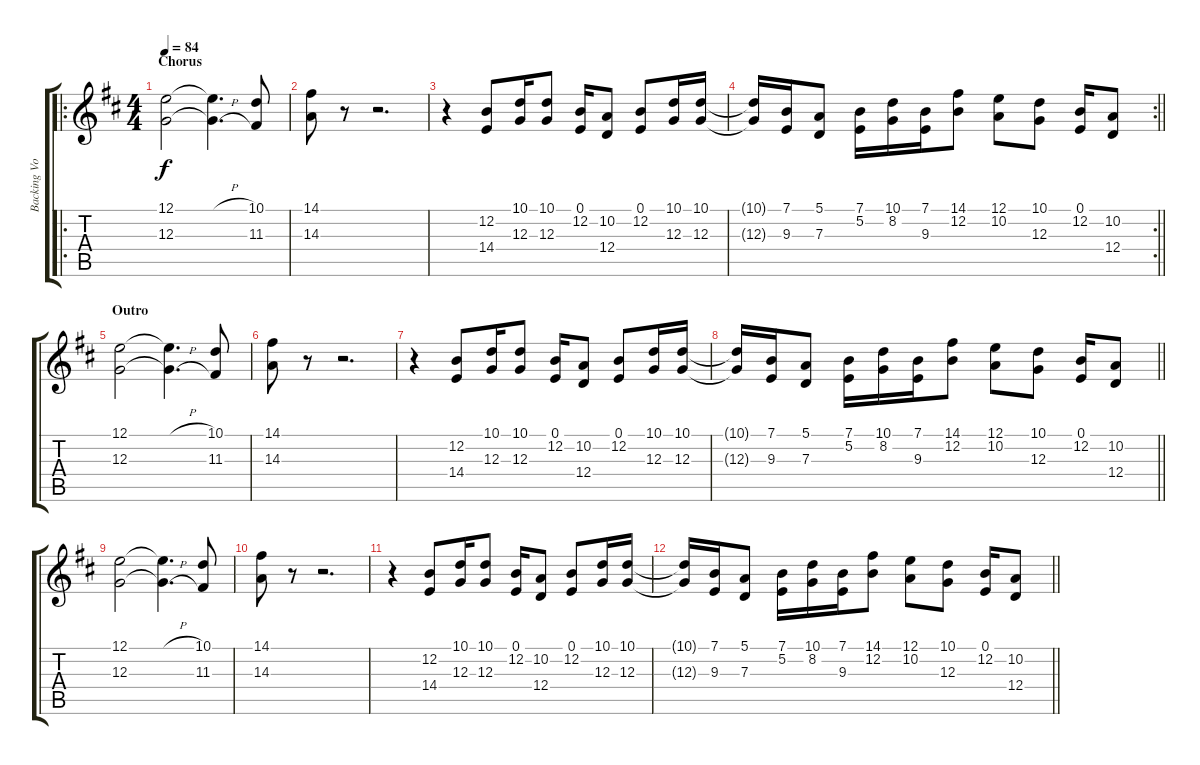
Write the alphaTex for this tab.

\track ("Backing Vocals" "Backing Vo") {instrument clarinet}
\staff {score tabs}
\tuning (E4 B3 G3 D3 A2 E2) {hide}
\ro
\ts (4 4)
\section ("" "Chorus")
\tempo 84
\clef g2
\ks d
(12.1 12.3).2{dy f} (12.1{h t} 12.3{h t}).4{d} (10.1 11.3).8 |
(14.1 14.3).8 r.8 r.2{d} |
r.4 (12.2 14.4).8 (10.1 12.3).16 (10.1 12.3).8 (0.1 12.2).16 (10.2 12.4).8 (0.1 12.2).8 (10.1 12.3).16 (10.1 12.3).16 |
\rc 2
\barLineRight lightlight
(10.1{t} 12.3{t}).16 (7.1 9.3).16 (5.1 7.3).8 (7.1 5.2).16 (10.1 8.2).16 (7.1 9.3).16 (14.1 12.2).8 (12.1 10.2).8 (10.1 12.3).8 (0.1 12.2).16 (10.2 12.4).8 |
\section ("" "Outro")
(12.1 12.3).2 (12.1{h t} 12.3{h t}).4{d} (10.1 11.3).8 |
(14.1 14.3).8 r.8 r.2{d} |
r.4 (12.2 14.4).8 (10.1 12.3).16 (10.1 12.3).8 (0.1 12.2).16 (10.2 12.4).8 (0.1 12.2).8 (10.1 12.3).16 (10.1 12.3).16 |
\barLineRight lightlight
(10.1{t} 12.3{t}).16 (7.1 9.3).16 (5.1 7.3).8 (7.1 5.2).16 (10.1 8.2).16 (7.1 9.3).16 (14.1 12.2).8 (12.1 10.2).8 (10.1 12.3).8 (0.1 12.2).16 (10.2 12.4).8 |
(12.1 12.3).2 (12.1{h t} 12.3{h t}).4{d} (10.1 11.3).8 |
(14.1 14.3).8 r.8 r.2{d} |
r.4 (12.2 14.4).8 (10.1 12.3).16 (10.1 12.3).8 (0.1 12.2).16 (10.2 12.4).8 (0.1 12.2).8 (10.1 12.3).16 (10.1 12.3).16 |
\barLineRight lightlight
(10.1{t} 12.3{t}).16 (7.1 9.3).16 (5.1 7.3).8 (7.1 5.2).16 (10.1 8.2).16 (7.1 9.3).16 (14.1 12.2).8 (12.1 10.2).8 (10.1 12.3).8 (0.1 12.2).16 (10.2 12.4).8
